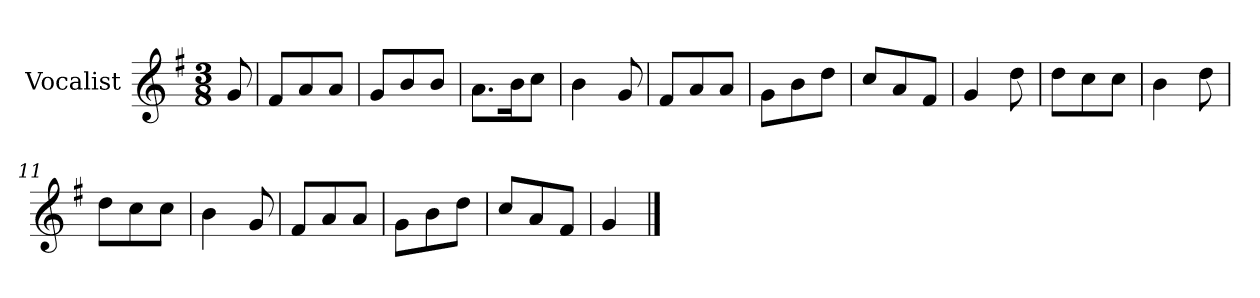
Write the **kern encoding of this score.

**kern
*part1
*staff1
*I"Vocalist
*k[f#]
*G:
*M3/8
=
8g
=1
8f#L
8a
8aJ
=2
8gL
8b
8bJ
=3
8.aL
16bK
8ccJ
=4
4b
8g
=5
8f#L
8a
8aJ
=6
8gL
8b
8ddJ
=7
8ccL
8a
8f#J
=8
4g
8dd
=9
8ddL
8cc
8ccJ
=10
4b
8dd
=11
8ddL
8cc
8ccJ
=12
4b
8g
=13
8f#L
8a
8aJ
=14
8gL
8b
8ddJ
=15
8ccL
8a
8f#J
=16
4g
==
*-
